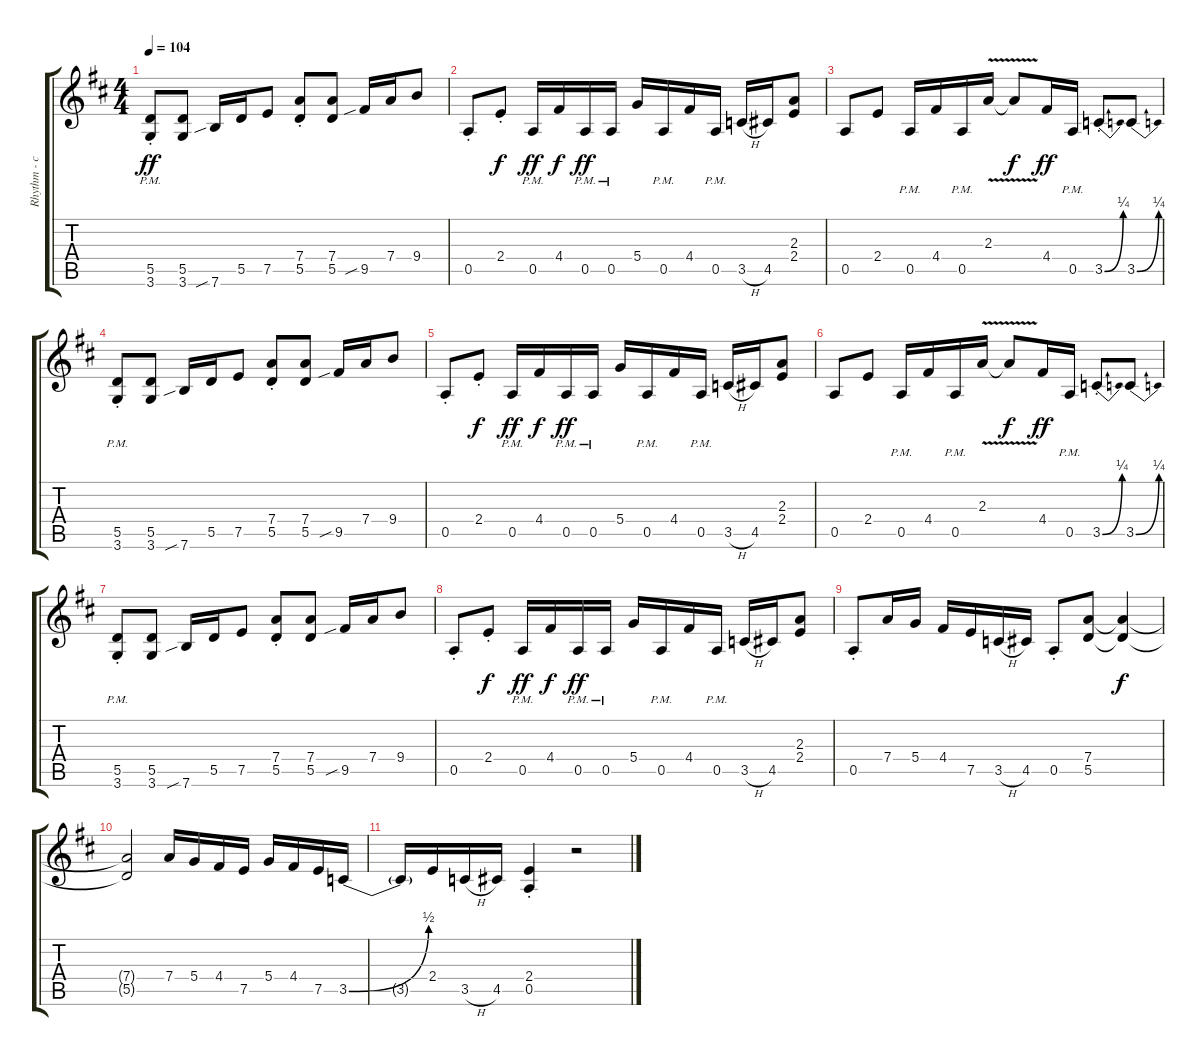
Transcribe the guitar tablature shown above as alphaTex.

\track ("Rhythm - center" "Rhythm - c") {instrument overdrivenguitar}
\staff {score tabs}
\tuning (E4 B3 G3 D3 A2 E2) {hide}
\ts (4 4)
\tempo 104
\clef g2
\ks bminor
(5.5{pm st} 3.6{st}).8{dy ff} (5.5 3.6).8 7.6{sib}.16 5.5.16 7.5.8 (7.4{st} 5.5{st}).8 (7.4 5.5).8 9.5{sib}.16 7.4.16 9.4.8 |
0.5{st}.8 2.4{st}.8{dy f} 0.5{pm}.16{dy ff} 4.4.16{dy f} 0.5{pm}.16{dy ff} 0.5{pm}.16 5.4.16 0.5{pm}.16 4.4.16 0.5{pm}.16 3.5{h}.16 4.5.16 (2.3 2.4).8 |
0.5.8 2.4.8 0.5{pm}.16 4.4.16 0.5{pm}.16 2.3{v}.16 2.3{t}.8{dy f} 4.4.16{dy ff} 0.5{pm}.16 3.5{be (bend 0 0 60 1) st}.8 3.5{be (bend 0 0 60 1)}.8 |
(5.5{pm st} 3.6{st}).8 (5.5 3.6).8 7.6{sib}.16 5.5.16 7.5.8 (7.4{st} 5.5{st}).8 (7.4 5.5).8 9.5{sib}.16 7.4.16 9.4.8 |
0.5{st}.8 2.4{st}.8{dy f} 0.5{pm}.16{dy ff} 4.4.16{dy f} 0.5{pm}.16{dy ff} 0.5{pm}.16 5.4.16 0.5{pm}.16 4.4.16 0.5{pm}.16 3.5{h}.16 4.5.16 (2.3 2.4).8 |
0.5.8 2.4.8 0.5{pm}.16 4.4.16 0.5{pm}.16 2.3{v}.16 2.3{t}.8{dy f} 4.4.16{dy ff} 0.5{pm}.16 3.5{be (bend 0 0 60 1) st}.8 3.5{be (bend 0 0 60 1)}.8 |
(5.5{pm st} 3.6{st}).8 (5.5 3.6).8 7.6{sib}.16 5.5.16 7.5.8 (7.4{st} 5.5{st}).8 (7.4 5.5).8 9.5{sib}.16 7.4.16 9.4.8 |
0.5{st}.8 2.4{st}.8{dy f} 0.5{pm}.16{dy ff} 4.4.16{dy f} 0.5{pm}.16{dy ff} 0.5{pm}.16 5.4.16 0.5{pm}.16 4.4.16 0.5{pm}.16 3.5{h}.16 4.5.16 (2.3 2.4).8 |
0.5{st}.8 7.4.16 5.4.16 4.4.16 7.5.16 3.5{h}.16 4.5.16 0.5{st}.8 (7.4 5.5).8 (7.4{t} 5.5{t}).4{dy f} |
(7.4{t} 5.5{t}).2 7.4.16 5.4.16 4.4.16 7.5.16 5.4.16 4.4.16 7.5.16 3.5{be (bend 0 0 60 2)}.16 |
3.5{t}.16 2.4.16 3.5{h}.16 4.5.16 (2.4{st} 0.5{st}).4 r.2
